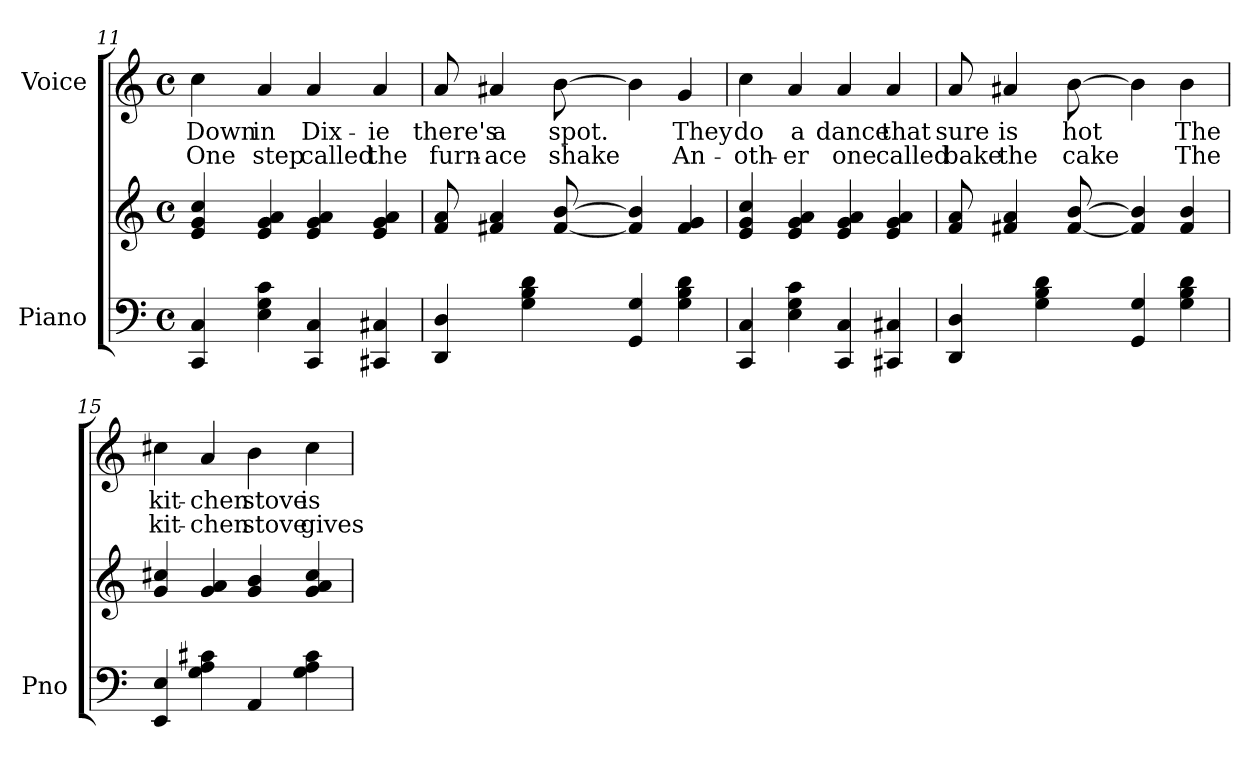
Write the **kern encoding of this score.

**kern	**kern	**kern	**text	**text
*part2	*part2	*part1	*part1	*part1
*staff3	*staff2	*staff1	*staff1	*staff1
*I"Piano	*	*I"Voice	*	*
*I'Pno	*	*	*	*
*clefF4	*clefG2	*clefG2	*	*
*k[]	*k[]	*k[]	*	*
*M4/4	*M4/4	*M4/4	*	*
*met(c)	*met(c)	*met(c)	*	*
=11	=11	=11	=11	=11
!	!	!	!LO:LY:b	!LO:LY:b
4CC/ 4C/	4e/ 4g/ 4cc/	4cc\	Down	One
!	!	!	!LO:LY:b	!LO:LY:b
4E\ 4G\ 4c\	4e/ 4g/ 4a/	4a/	in	step
!	!	!	!LO:LY:b	!LO:LY:b
4CC/ 4C/	4e/ 4g/ 4a/	4a/	Dix-	called
!	!	!	!LO:LY:b	!LO:LY:b
4CC#X/ 4C#X/	4e/ 4g/ 4a/	4a/	-ie	the
!!LO:LB:g=z
=12	=12	=12	=12	=12
!	!	!	!LO:LY:b	!LO:LY:b
4DD/ 4D/	8f/ 8a/	8a/	there's	furn-
!	!	!	!LO:LY:b	!LO:LY:b
.	4f#X/ 4a/	4a#X/	a	-ace
4G\ 4B\ 4d\	.	.	.	.
!	!	!	!LO:LY:b	!LO:LY:b
.	[8f#/ [8b/	[8b\	spot.	shake
4GG/ 4G/	4f#/] 4b/]	4b\]	.	.
!	!	!	!LO:LY:b	!LO:LY:b
4G\ 4B\ 4d\	4f#/ 4g/	4g/	They	An-
=13	=13	=13	=13	=13
!	!	!	!LO:LY:b	!LO:LY:b
4CC/ 4C/	4e/ 4g/ 4cc/	4cc\	do	-oth-
!	!	!	!LO:LY:b	!LO:LY:b
4E\ 4G\ 4c\	4e/ 4g/ 4a/	4a/	a	-er
!	!	!	!LO:LY:b	!LO:LY:b
4CC/ 4C/	4e/ 4g/ 4a/	4a/	dance	one
!	!	!	!LO:LY:b	!LO:LY:b
4CC#X/ 4C#X/	4e/ 4g/ 4a/	4a/	that	called
=14	=14	=14	=14	=14
!	!	!	!LO:LY:b	!LO:LY:b
4DD/ 4D/	8f/ 8a/	8a/	sure	bake
!	!	!	!LO:LY:b	!LO:LY:b
.	4f#X/ 4a/	4a#X/	is	the
4G\ 4B\ 4d\	.	.	.	.
!	!	!	!LO:LY:b	!LO:LY:b
.	[8f#/ [8b/	[8b\	hot	cake
4GG/ 4G/	4f#/] 4b/]	4b\]	.	.
!	!	!	!LO:LY:b	!LO:LY:b
4G\ 4B\ 4d\	4f#/ 4b/	4b\	The	The
=15	=15	=15	=15	=15
!	!	!	!LO:LY:b	!LO:LY:b
4EE/ 4E/	4g/ 4cc#X/	4cc#X\	kit-	kit-
!	!	!	!LO:LY:b	!LO:LY:b
4G\ 4A\ 4c#X\	4g/ 4a/	4a/	-chen	-chen
!	!	!	!LO:LY:b	!LO:LY:b
4AA/	4g/ 4b/	4b\	stove	stove
!	!	!	!LO:LY:b	!LO:LY:b
4G\ 4A\ 4c#\	4g/ 4a/ 4cc#/	4cc#\	is	gives
=	=	=	=	=
*-	*-	*-	*-	*-
